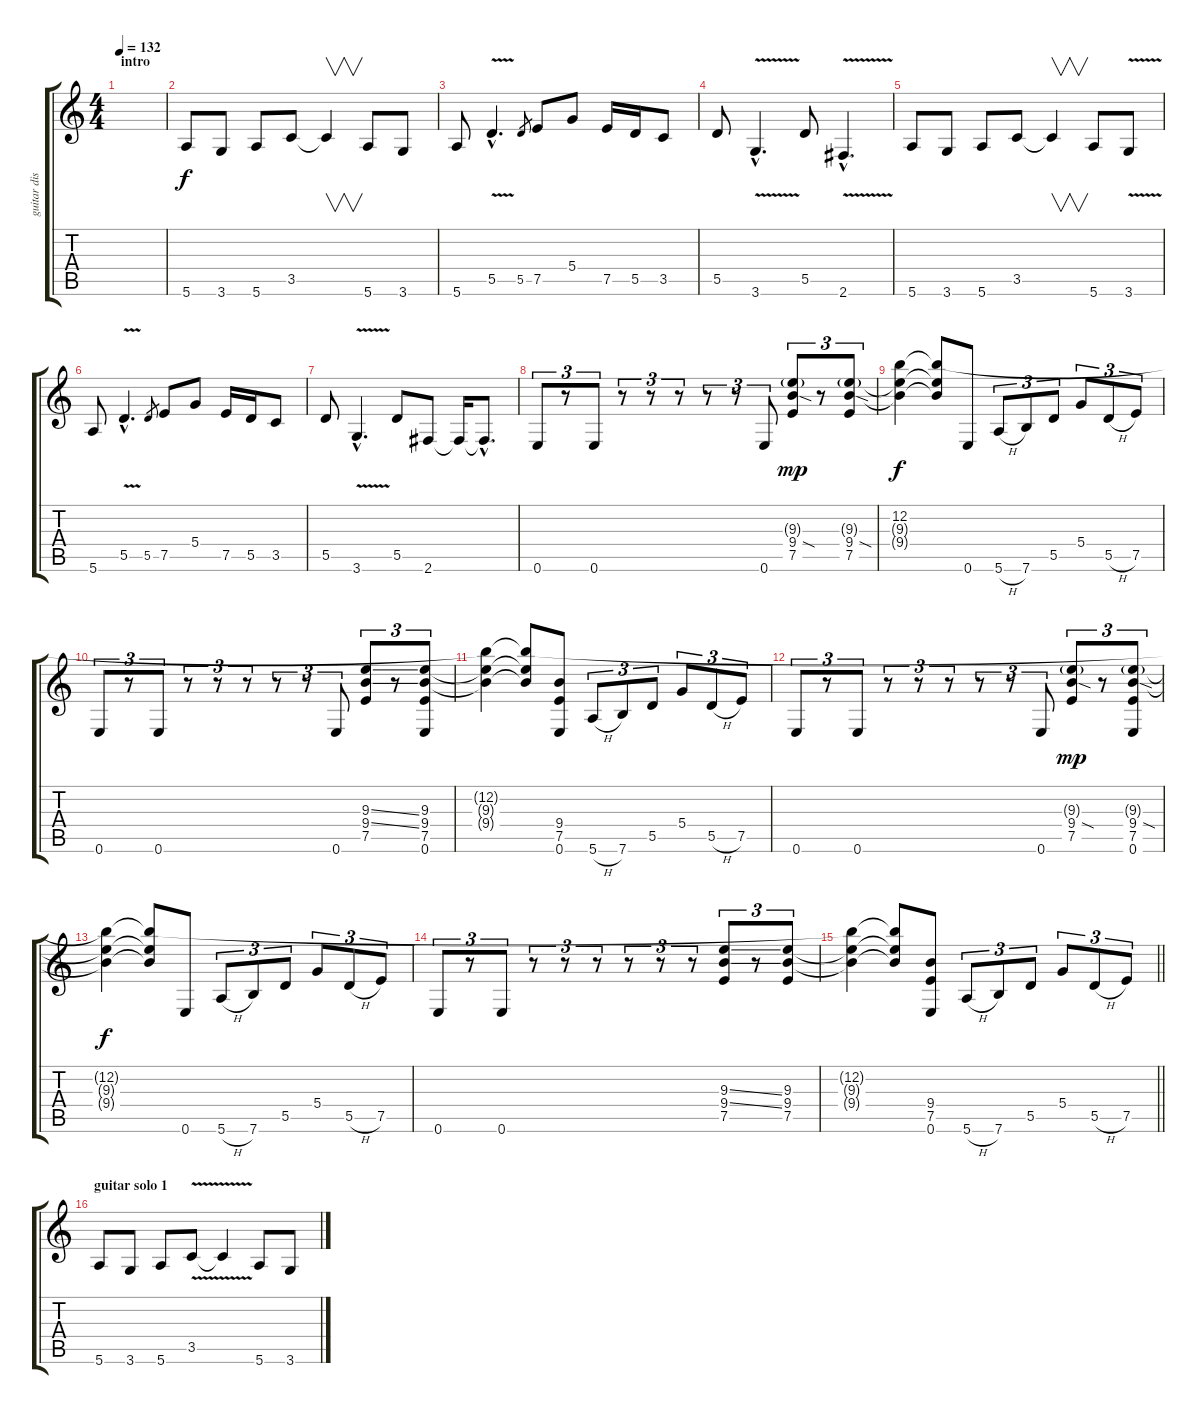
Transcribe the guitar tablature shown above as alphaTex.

\track ("guitar dist" "guitar dis") {instrument distortionguitar}
\staff {score tabs}
\tuning (E4 B3 G3 D3 A2 E2) {hide}
\ts (4 4)
\section ("" "intro")
\tempo 132
\clef g2
\ks c
|
5.6.8 3.6.8 5.6.8 3.5.8 3.5{t}.4{v} 5.6.8 3.6.8 |
5.6.8 5.5{v hac}.4{d} 5.5.8{gr} 7.5.8 5.4.8 7.5.16 5.5.16 3.5.8 |
5.5.8 3.6{v hac}.4{d} 5.5.8 2.6{v hac}.4{d} |
5.6.8 3.6.8 5.6.8 3.5.8 3.5{t}.4{v} 5.6.8 3.6{v}.8 |
5.6.8 5.5{v hac}.4{d} 5.5.8{gr} 7.5.8 5.4.8 7.5.16 5.5.16 3.5.8 |
5.5.8 3.6{v hac}.4{d} 5.5.8 2.6.8 2.6{t}.16 2.6{hac t}.8{d} |
0.6.8{tu (3 2) txt " "} r.8{tu (3 2)} 0.6.8{tu (3 2)} r.8{tu (3 2)} r.8{tu (3 2)} r.8{tu (3 2)} r.8{tu (3 2)} r.8{tu (3 2)} 0.6.8{tu (3 2)} (9.3{g} 9.4{sod} 7.5).8{tu (3 2) dy mp} r.8{tu (3 2)} (9.3{g} 9.4{sod} 7.5).8{tu (3 2)} |
(12.2 9.3{t} 9.4{t}).4{dy f} (12.2{t} 9.3{t} 9.4{t}).8 0.6.8 5.6{h}.8{tu (3 2)} 7.6.8{tu (3 2)} 5.5.8{tu (3 2)} 5.4.8{tu (3 2)} 5.5{h}.8{tu (3 2)} 7.5.8{tu (3 2)} |
0.6.8{tu (3 2)} r.8{tu (3 2)} 0.6.8{tu (3 2)} r.8{tu (3 2)} r.8{tu (3 2)} r.8{tu (3 2)} r.8{tu (3 2)} r.8{tu (3 2)} 0.6.8{tu (3 2)} (9.3{ss} 9.4{ss} 7.5).8{tu (3 2)} r.8{tu (3 2)} (9.3 9.4 7.5 0.6).8{tu (3 2)} |
(12.2{t} 9.3{t} 9.4{t}).4 (12.2{t} 9.3{t} 9.4{t}).8 (9.4 7.5 0.6).8 5.6{h}.8{tu (3 2)} 7.6.8{tu (3 2)} 5.5.8{tu (3 2)} 5.4.8{tu (3 2)} 5.5{h}.8{tu (3 2)} 7.5.8{tu (3 2)} |
0.6.8{tu (3 2) txt " "} r.8{tu (3 2)} 0.6.8{tu (3 2)} r.8{tu (3 2)} r.8{tu (3 2)} r.8{tu (3 2)} r.8{tu (3 2)} r.8{tu (3 2)} 0.6.8{tu (3 2)} (9.3{g} 9.4{sod} 7.5).8{tu (3 2) dy mp} r.8{tu (3 2)} (9.3{g} 9.4{sod} 7.5 0.6).8{tu (3 2)} |
(12.2{t} 9.3{t} 9.4{t}).4{dy f} (12.2{t} 9.3{t} 9.4{t}).8 0.6.8 5.6{h}.8{tu (3 2)} 7.6.8{tu (3 2)} 5.5.8{tu (3 2)} 5.4.8{tu (3 2)} 5.5{h}.8{tu (3 2)} 7.5.8{tu (3 2)} |
0.6.8{tu (3 2)} r.8{tu (3 2)} 0.6.8{tu (3 2)} r.8{tu (3 2)} r.8{tu (3 2)} r.8{tu (3 2)} r.8{tu (3 2)} r.8{tu (3 2)} r.8{tu (3 2)} (9.3{ss} 9.4{ss} 7.5).8{tu (3 2)} r.8{tu (3 2)} (9.3 9.4 7.5).8{tu (3 2)} |
\barLineRight lightlight
(12.2{t} 9.3{t} 9.4{t}).4 (12.2{t} 9.3{t} 9.4{t}).8 (9.4 7.5 0.6).8 5.6{h}.8{tu (3 2)} 7.6.8{tu (3 2)} 5.5.8{tu (3 2)} 5.4.8{tu (3 2)} 5.5{h}.8{tu (3 2)} 7.5.8{tu (3 2)} |
\section ("" "guitar solo 1")
5.6.8{txt " "} 3.6.8 5.6.8 3.5{v}.8 3.5{t}.4 5.6.8 3.6.8
